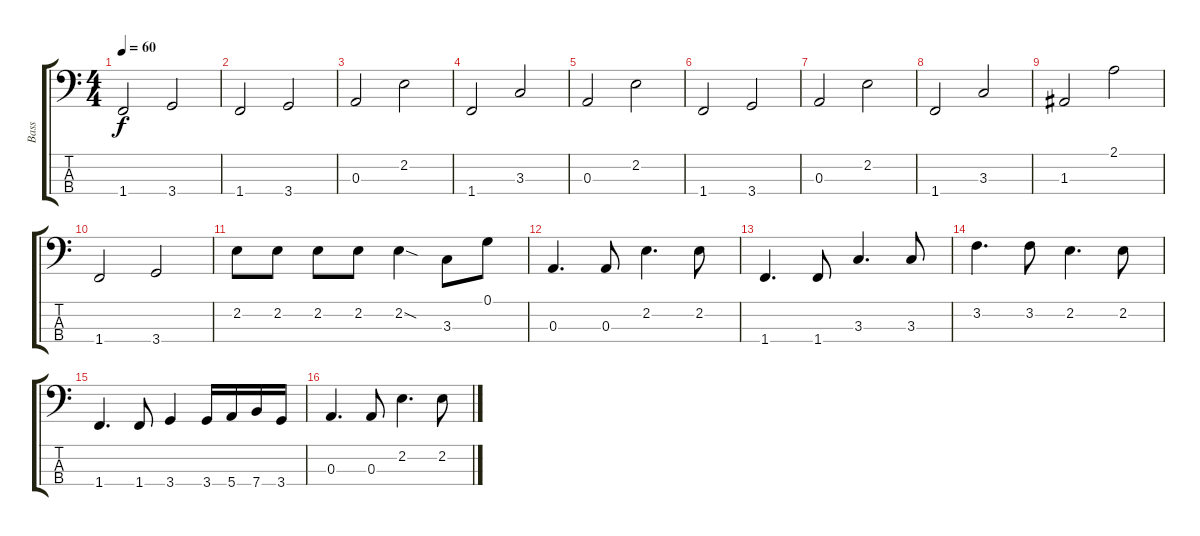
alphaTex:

\track ("Bass" "Bass") {instrument electricbassfinger}
\staff {score tabs}
\tuning (G2 D2 A1 E1) {hide}
\ts (4 4)
\tempo 60
\clef f4
\ks c
1.4.2{dy f} 3.4.2 |
1.4.2 3.4.2 |
0.3.2 2.2.2 |
1.4.2 3.3.2 |
0.3.2 2.2.2 |
1.4.2 3.4.2 |
0.3.2 2.2.2 |
1.4.2 3.3.2 |
1.3.2 2.1.2 |
1.4.2 3.4.2 |
2.2.8 2.2.8 2.2.8 2.2.8 2.2{sod}.4 3.3.8 0.1.8 |
0.3.4{d} 0.3.8 2.2.4{d} 2.2.8 |
1.4.4{d} 1.4.8 3.3.4{d} 3.3.8 |
3.2.4{d} 3.2.8 2.2.4{d} 2.2.8 |
1.4.4{d} 1.4.8 3.4.4 3.4.16 5.4.16 7.4.16 3.4.16 |
0.3.4{d} 0.3.8 2.2.4{d} 2.2.8
